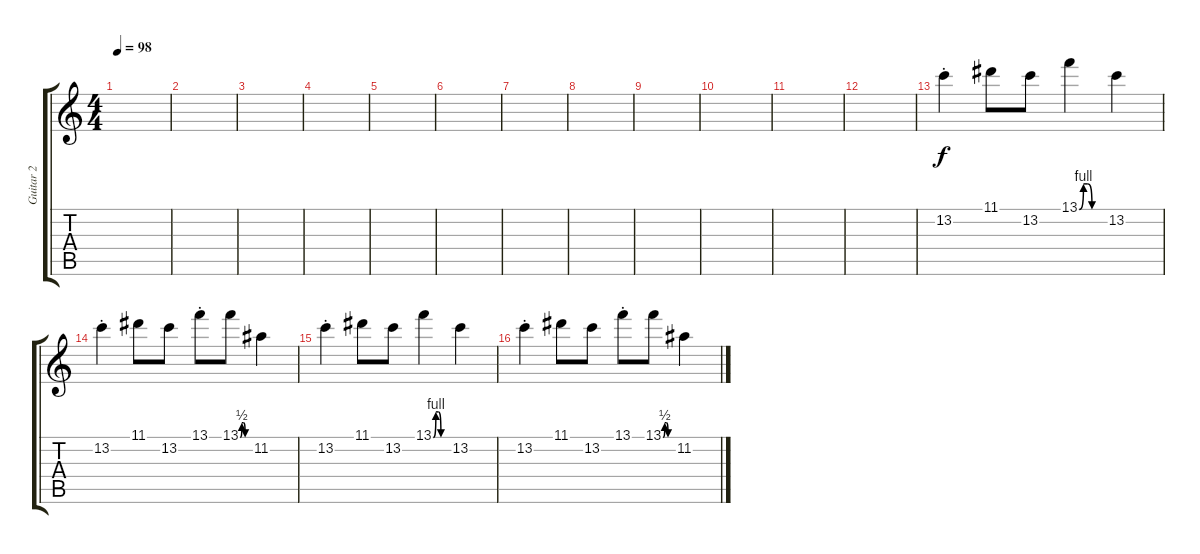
\track ("Guitar 2" "Guitar 2") {instrument acousticguitarsteel}
\staff {score tabs}
\tuning (E4 B3 G3 D3 A2 E2) {hide}
\ts (4 4)
\tempo 98
\clef g2
\ks c
|
|
|
|
|
|
|
|
|
|
|
|
13.2{st}.4{dy f} 11.1.8 13.2.8 13.1{be (custom 0 0 10 4 20 4 30 0 60 0)}.4 13.2.4 |
13.2{st}.4 11.1.8 13.2.8 13.1{st}.8 13.1{be (custom 0 0 10 2 20 2 30 0 60 0)}.8 11.2.4 |
13.2{st}.4 11.1.8 13.2.8 13.1{be (custom 0 0 10 4 20 4 30 0 60 0)}.4 13.2.4 |
13.2{st}.4 11.1.8 13.2.8 13.1{st}.8 13.1{be (custom 0 0 10 2 20 2 30 0 60 0)}.8 11.2.4
